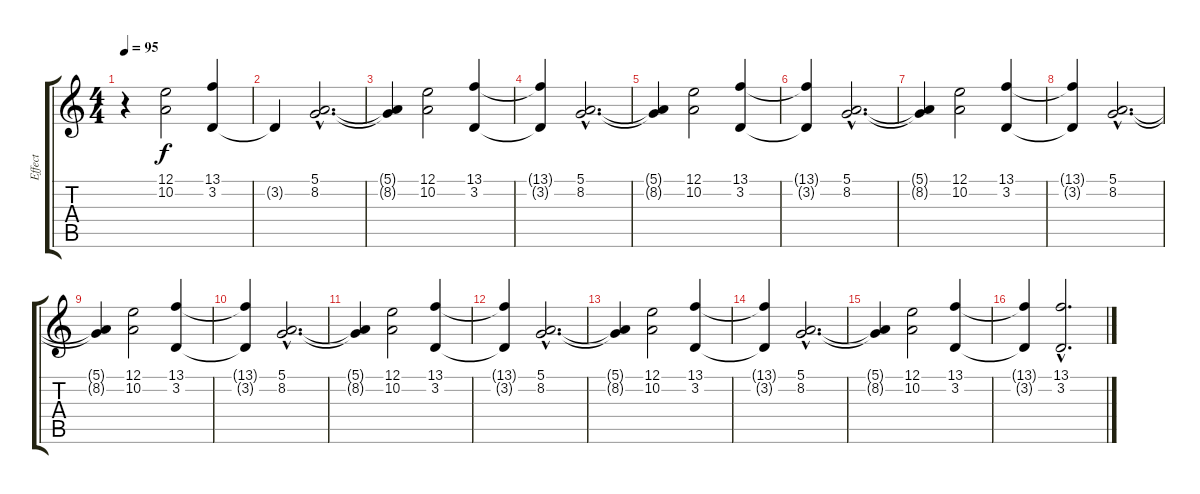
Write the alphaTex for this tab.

\track ("Effect" "Effect") {instrument stringensemble2}
\staff {score tabs}
\tuning (E4 B3 G3 D3 A2 E2) {hide}
\ts (4 4)
\tempo 95
\clef g2
\ks c
r.4{dy f} (12.1 10.2).2 (13.1 3.2).4 |
3.2{t}.4 (5.1{hac} 8.2{hac}).2{d} |
(5.1{t} 8.2{t}).4 (12.1 10.2).2 (13.1 3.2).4 |
(13.1{t} 3.2{t}).4 (5.1{hac} 8.2{hac}).2{d} |
(5.1{t} 8.2{t}).4 (12.1 10.2).2 (13.1 3.2).4 |
(13.1{t} 3.2{t}).4 (5.1{hac} 8.2{hac}).2{d} |
(5.1{t} 8.2{t}).4 (12.1 10.2).2 (13.1 3.2).4 |
(13.1{t} 3.2{t}).4 (5.1{hac} 8.2{hac}).2{d} |
(5.1{t} 8.2{t}).4 (12.1 10.2).2 (13.1 3.2).4 |
(13.1{t} 3.2{t}).4 (5.1{hac} 8.2{hac}).2{d} |
(5.1{t} 8.2{t}).4 (12.1 10.2).2 (13.1 3.2).4 |
(13.1{t} 3.2{t}).4 (5.1{hac} 8.2{hac}).2{d} |
(5.1{t} 8.2{t}).4 (12.1 10.2).2 (13.1 3.2).4 |
(13.1{t} 3.2{t}).4 (5.1{hac} 8.2{hac}).2{d} |
(5.1{t} 8.2{t}).4 (12.1 10.2).2 (13.1 3.2).4 |
(13.1{t} 3.2{t}).4 (13.1{hac} 3.2{hac}).2{d}
